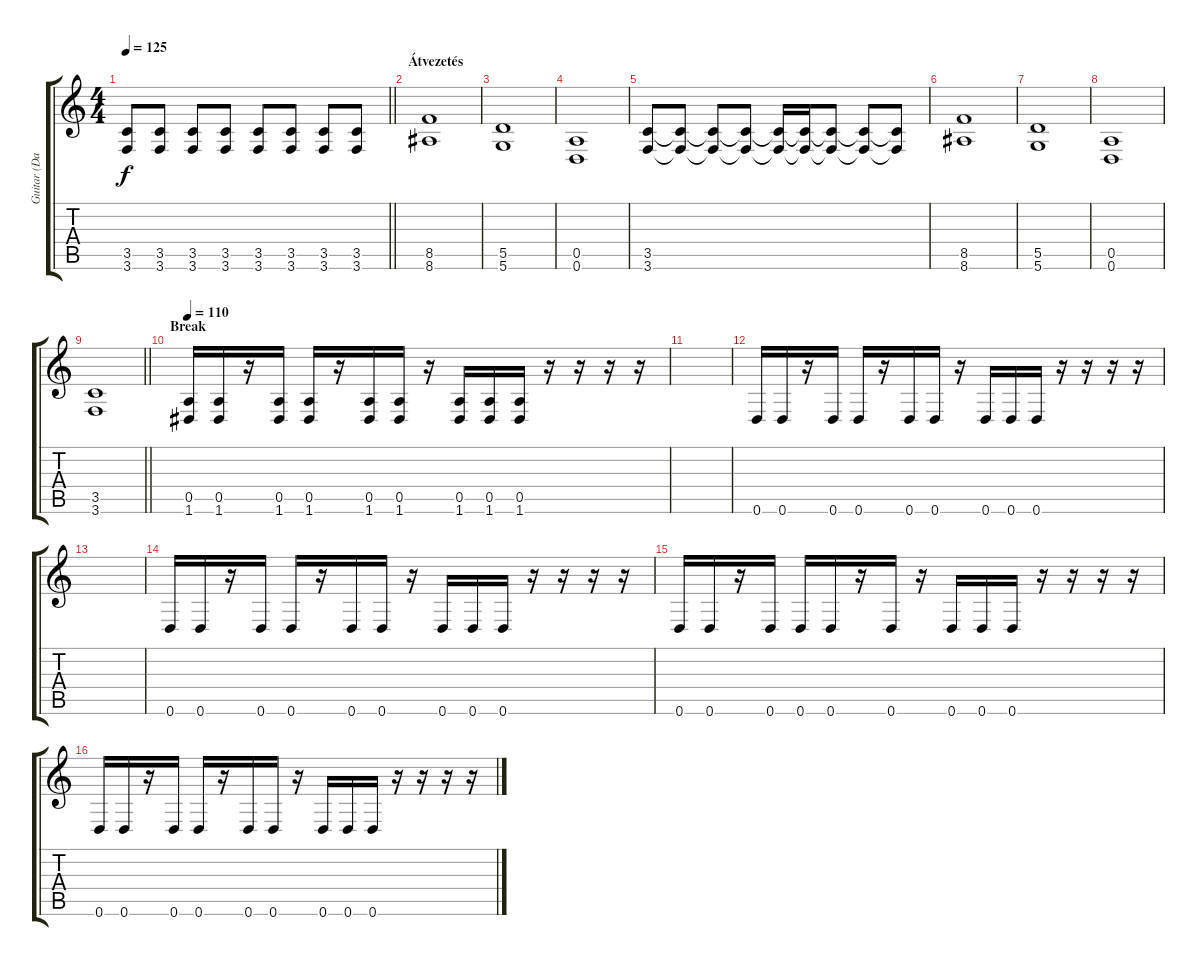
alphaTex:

\track ("Guitar (Dani)" "Guitar (Da") {instrument distortionguitar}
\staff {score tabs}
\tuning (E4 B3 G3 D3 A2 D2) {hide}
\ts (4 4)
\tempo 125
\clef g2
\barLineRight lightlight
\ks c
(3.5 3.6).8{dy f} (3.5 3.6).8 (3.5 3.6).8 (3.5 3.6).8 (3.5 3.6).8 (3.5 3.6).8 (3.5 3.6).8 (3.5 3.6).8 |
\section ("" "Átvezetés")
(8.5 8.6).1 |
(5.5 5.6).1 |
(0.5 0.6).1 |
(3.5 3.6).8 (3.5{t} 3.6{t}).8 (3.5{t} 3.6{t}).8 (3.5{t} 3.6{t}).8 (3.5{t} 3.6{t}).16 (3.5{t} 3.6{t}).16 (3.5{t} 3.6{t}).8 (3.5{t} 3.6{t}).8 (3.5{t} 3.6{t}).8 |
(8.5 8.6).1 |
(5.5 5.6).1 |
(0.5 0.6).1 |
\barLineRight lightlight
(3.5 3.6).1 |
\section ("" "Break")
\tempo 110
(0.5 1.6).16 (0.5 1.6).16 r.16 (0.5 1.6).16 (0.5 1.6).16 r.16 (0.5 1.6).16 (0.5 1.6).16 r.16 (0.5 1.6).16 (0.5 1.6).16 (0.5 1.6).16 r.16 r.16 r.16 r.16 |
|
0.6.16 0.6.16 r.16 0.6.16 0.6.16 r.16 0.6.16 0.6.16 r.16 0.6.16 0.6.16 0.6.16 r.16 r.16 r.16 r.16 |
|
0.6.16 0.6.16 r.16 0.6.16 0.6.16 r.16 0.6.16 0.6.16 r.16 0.6.16 0.6.16 0.6.16 r.16 r.16 r.16 r.16 |
0.6.16 0.6.16 r.16 0.6.16 0.6.16 0.6.16 r.16 0.6.16 r.16 0.6.16 0.6.16 0.6.16 r.16 r.16 r.16 r.16 |
0.6.16 0.6.16 r.16 0.6.16 0.6.16 r.16 0.6.16 0.6.16 r.16 0.6.16 0.6.16 0.6.16 r.16 r.16 r.16 r.16
